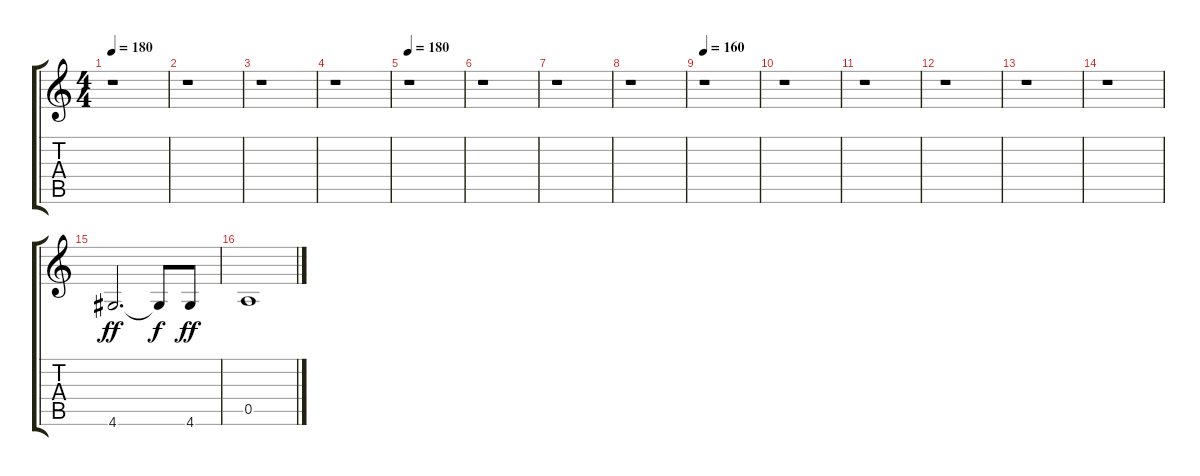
\track "" {instrument overdrivenguitar}
\staff {score tabs}
\tuning (E4 B3 G3 D3 A2 E2) {hide}
\ts (4 4)
\tempo 180
\clef g2
\ks c
r.1{dy ff} |
r.1 |
r.1 |
r.1 |
\tempo 180
r.1 |
r.1 |
r.1 |
r.1 |
\tempo 160
r.1 |
r.1 |
r.1 |
r.1 |
r.1 |
r.1 |
4.6.2{d} 4.6{t}.8{dy f} 4.6.8{dy ff} |
0.5.1
